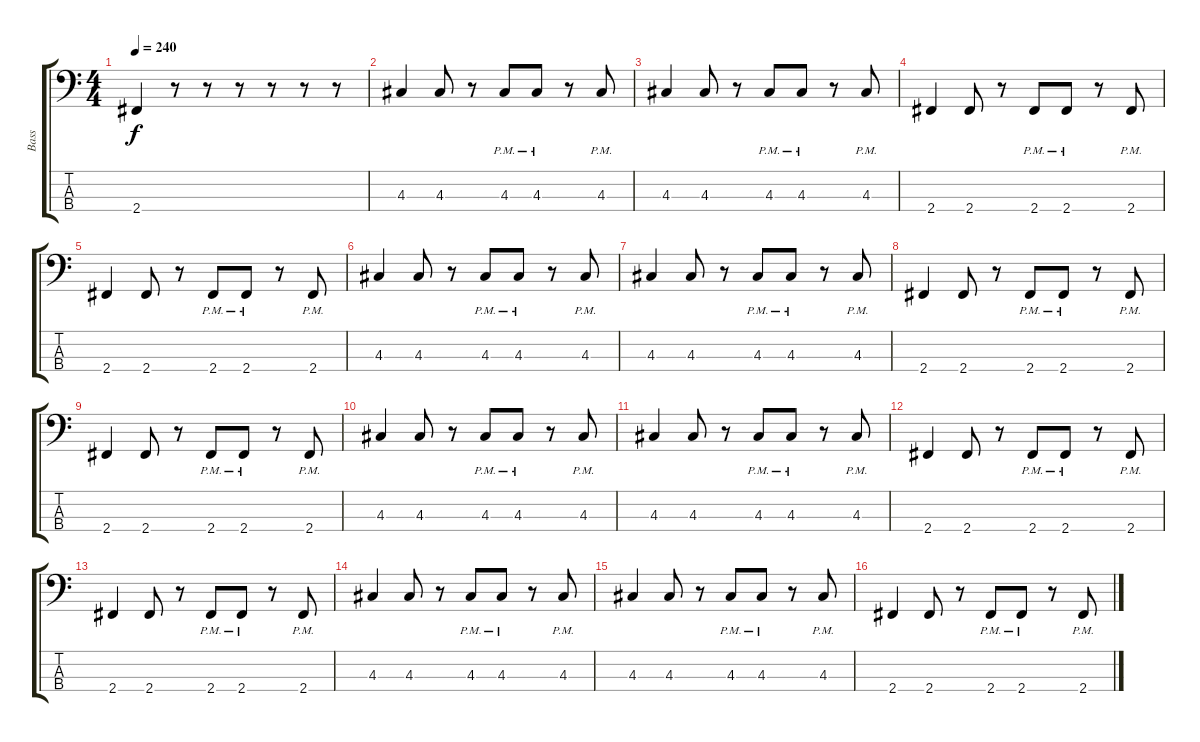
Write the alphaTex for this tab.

\track ("Bass" "Bass") {instrument electricbasspick}
\staff {score tabs}
\tuning (G2 D2 A1 E1) {hide}
\ts (4 4)
\tempo 240
\clef f4
\ks c
2.4.4{dy f} r.8 r.8 r.8 r.8 r.8 r.8 |
4.3.4 4.3.8 r.8 4.3{pm}.8 4.3{pm}.8 r.8 4.3{pm}.8 |
4.3.4 4.3.8 r.8 4.3{pm}.8 4.3{pm}.8 r.8 4.3{pm}.8 |
2.4.4 2.4.8 r.8 2.4{pm}.8 2.4{pm}.8 r.8 2.4{pm}.8 |
2.4.4 2.4.8 r.8 2.4{pm}.8 2.4{pm}.8 r.8 2.4{pm}.8 |
4.3.4 4.3.8 r.8 4.3{pm}.8 4.3{pm}.8 r.8 4.3{pm}.8 |
4.3.4 4.3.8 r.8 4.3{pm}.8 4.3{pm}.8 r.8 4.3{pm}.8 |
2.4.4 2.4.8 r.8 2.4{pm}.8 2.4{pm}.8 r.8 2.4{pm}.8 |
2.4.4 2.4.8 r.8 2.4{pm}.8 2.4{pm}.8 r.8 2.4{pm}.8 |
4.3.4 4.3.8 r.8 4.3{pm}.8 4.3{pm}.8 r.8 4.3{pm}.8 |
4.3.4 4.3.8 r.8 4.3{pm}.8 4.3{pm}.8 r.8 4.3{pm}.8 |
2.4.4 2.4.8 r.8 2.4{pm}.8 2.4{pm}.8 r.8 2.4{pm}.8 |
2.4.4 2.4.8 r.8 2.4{pm}.8 2.4{pm}.8 r.8 2.4{pm}.8 |
4.3.4 4.3.8 r.8 4.3{pm}.8 4.3{pm}.8 r.8 4.3{pm}.8 |
4.3.4 4.3.8 r.8 4.3{pm}.8 4.3{pm}.8 r.8 4.3{pm}.8 |
2.4.4 2.4.8 r.8 2.4{pm}.8 2.4{pm}.8 r.8 2.4{pm}.8
